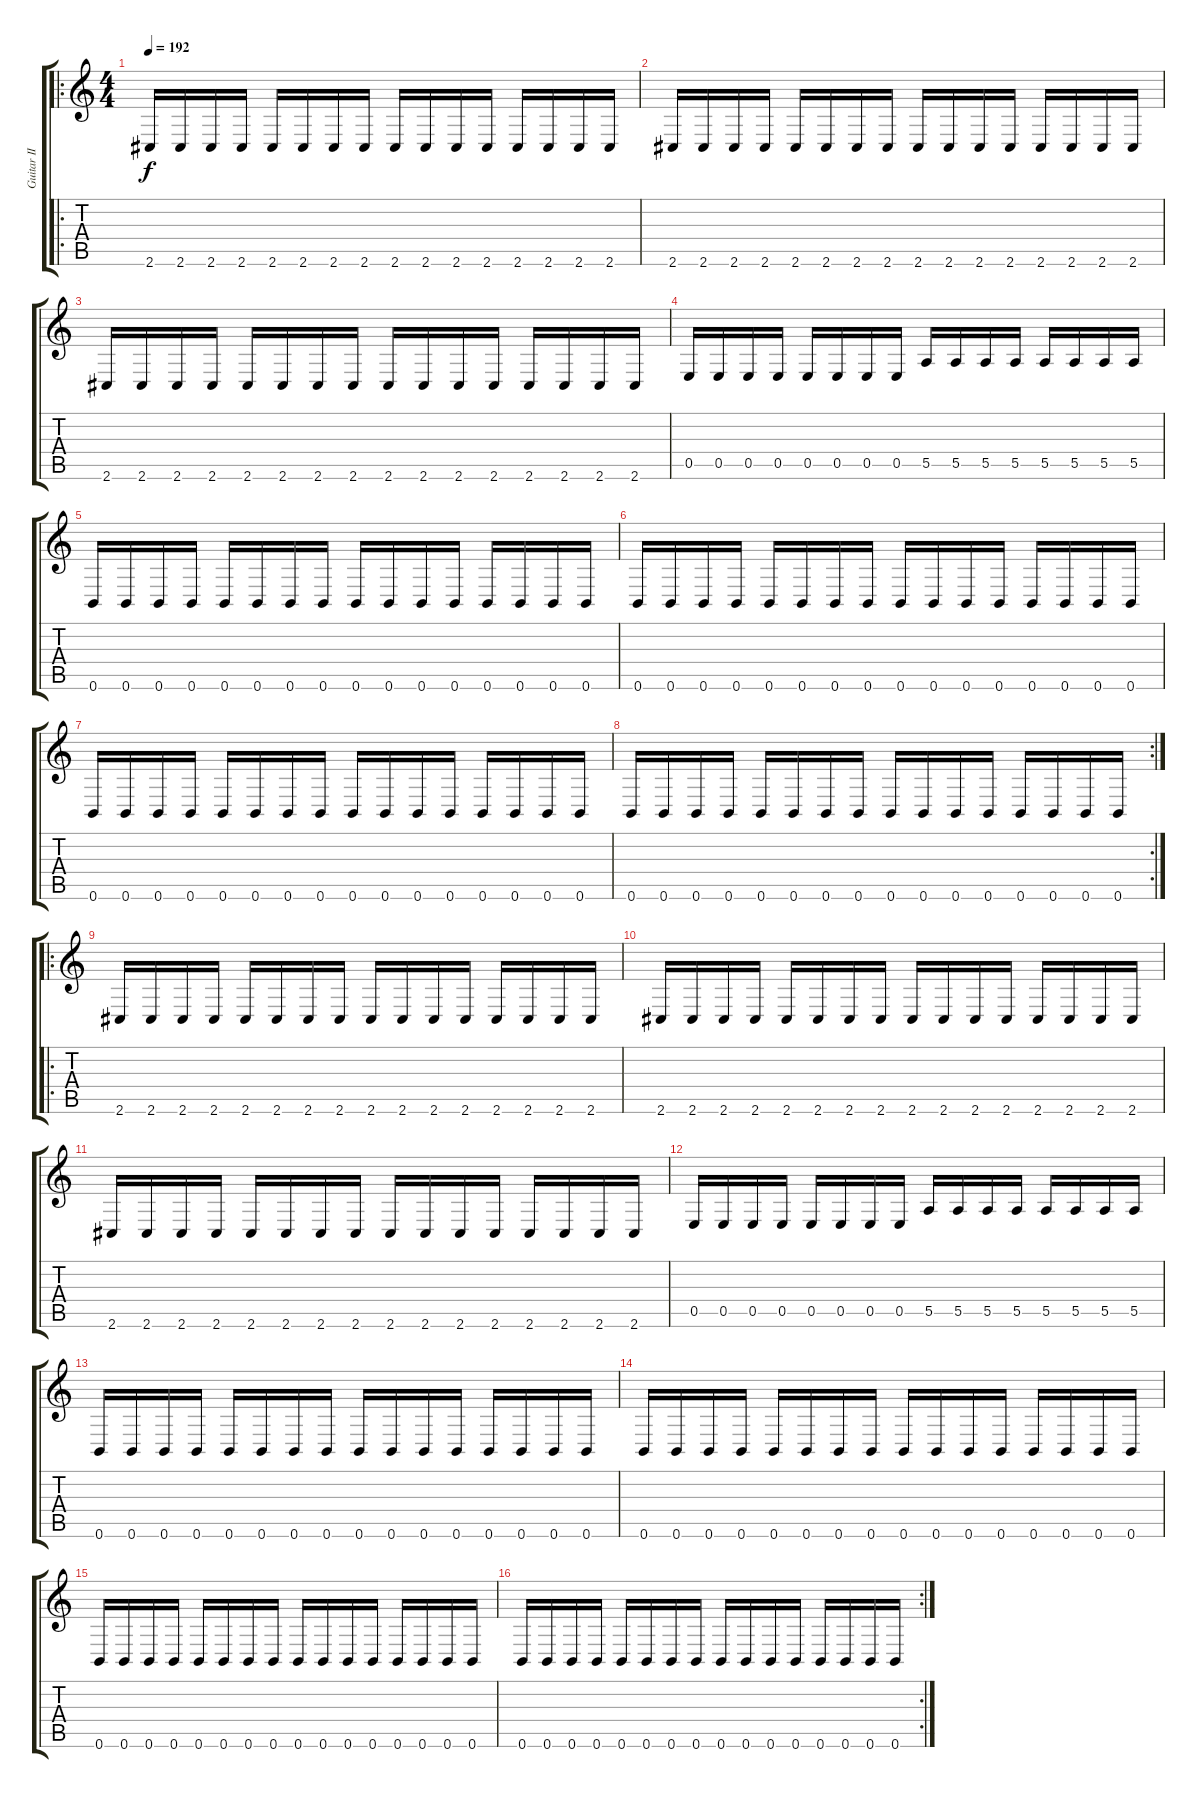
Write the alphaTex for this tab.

\track ("Guitar II" "Guitar II") {instrument distortionguitar}
\staff {score tabs}
\tuning (B3 Gb3 D3 A2 E2 B1) {hide}
\ro
\ts (4 4)
\tempo 192
\clef g2
\ks c
2.6.16{dy f} 2.6.16 2.6.16 2.6.16 2.6.16 2.6.16 2.6.16 2.6.16 2.6.16 2.6.16 2.6.16 2.6.16 2.6.16 2.6.16 2.6.16 2.6.16 |
2.6.16 2.6.16 2.6.16 2.6.16 2.6.16 2.6.16 2.6.16 2.6.16 2.6.16 2.6.16 2.6.16 2.6.16 2.6.16 2.6.16 2.6.16 2.6.16 |
2.6.16 2.6.16 2.6.16 2.6.16 2.6.16 2.6.16 2.6.16 2.6.16 2.6.16 2.6.16 2.6.16 2.6.16 2.6.16 2.6.16 2.6.16 2.6.16 |
0.5.16 0.5.16 0.5.16 0.5.16 0.5.16 0.5.16 0.5.16 0.5.16 5.5.16 5.5.16 5.5.16 5.5.16 5.5.16 5.5.16 5.5.16 5.5.16 |
0.6.16 0.6.16 0.6.16 0.6.16 0.6.16 0.6.16 0.6.16 0.6.16 0.6.16 0.6.16 0.6.16 0.6.16 0.6.16 0.6.16 0.6.16 0.6.16 |
0.6.16 0.6.16 0.6.16 0.6.16 0.6.16 0.6.16 0.6.16 0.6.16 0.6.16 0.6.16 0.6.16 0.6.16 0.6.16 0.6.16 0.6.16 0.6.16 |
0.6.16 0.6.16 0.6.16 0.6.16 0.6.16 0.6.16 0.6.16 0.6.16 0.6.16 0.6.16 0.6.16 0.6.16 0.6.16 0.6.16 0.6.16 0.6.16 |
\rc 2
0.6.16 0.6.16 0.6.16 0.6.16 0.6.16 0.6.16 0.6.16 0.6.16 0.6.16 0.6.16 0.6.16 0.6.16 0.6.16 0.6.16 0.6.16 0.6.16 |
\ro
2.6.16 2.6.16 2.6.16 2.6.16 2.6.16 2.6.16 2.6.16 2.6.16 2.6.16 2.6.16 2.6.16 2.6.16 2.6.16 2.6.16 2.6.16 2.6.16 |
2.6.16 2.6.16 2.6.16 2.6.16 2.6.16 2.6.16 2.6.16 2.6.16 2.6.16 2.6.16 2.6.16 2.6.16 2.6.16 2.6.16 2.6.16 2.6.16 |
2.6.16 2.6.16 2.6.16 2.6.16 2.6.16 2.6.16 2.6.16 2.6.16 2.6.16 2.6.16 2.6.16 2.6.16 2.6.16 2.6.16 2.6.16 2.6.16 |
0.5.16 0.5.16 0.5.16 0.5.16 0.5.16 0.5.16 0.5.16 0.5.16 5.5.16 5.5.16 5.5.16 5.5.16 5.5.16 5.5.16 5.5.16 5.5.16 |
0.6.16 0.6.16 0.6.16 0.6.16 0.6.16 0.6.16 0.6.16 0.6.16 0.6.16 0.6.16 0.6.16 0.6.16 0.6.16 0.6.16 0.6.16 0.6.16 |
0.6.16 0.6.16 0.6.16 0.6.16 0.6.16 0.6.16 0.6.16 0.6.16 0.6.16 0.6.16 0.6.16 0.6.16 0.6.16 0.6.16 0.6.16 0.6.16 |
0.6.16 0.6.16 0.6.16 0.6.16 0.6.16 0.6.16 0.6.16 0.6.16 0.6.16 0.6.16 0.6.16 0.6.16 0.6.16 0.6.16 0.6.16 0.6.16 |
\rc 2
0.6.16 0.6.16 0.6.16 0.6.16 0.6.16 0.6.16 0.6.16 0.6.16 0.6.16 0.6.16 0.6.16 0.6.16 0.6.16 0.6.16 0.6.16 0.6.16
